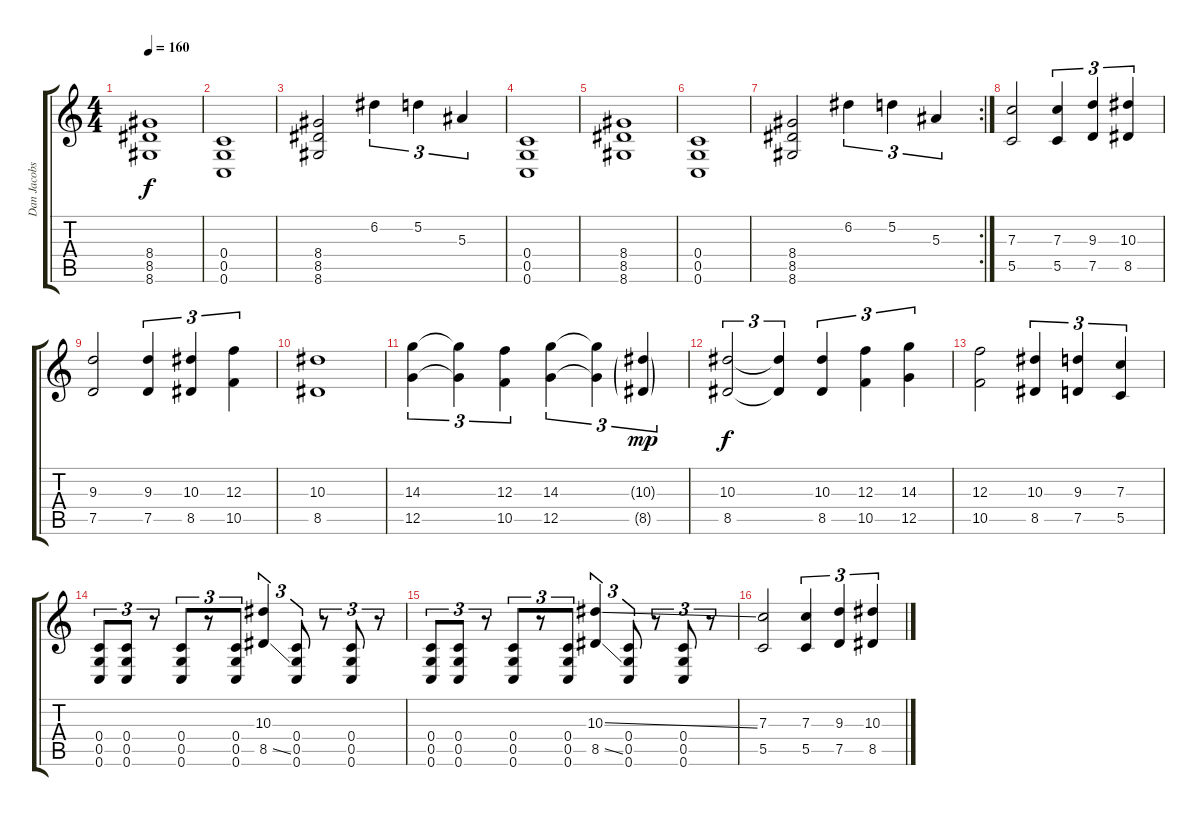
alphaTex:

\track ("Dan Jacobs" "Dan Jacobs") {instrument overdrivenguitar}
\staff {score tabs}
\tuning (D4 A3 F3 C3 G2 C2) {hide}
\ts (4 4)
\tempo 160
\clef g2
\ks c
(8.4 8.5 8.6).1{dy f} |
(0.4 0.5 0.6).1 |
(8.4 8.5 8.6).2 6.2.4{tu (3 2)} 5.2.4{tu (3 2)} 5.3.4{tu (3 2)} |
(0.4 0.5 0.6).1 |
(8.4 8.5 8.6).1 |
(0.4 0.5 0.6).1 |
\rc 2
(8.4 8.5 8.6).2 6.2.4{tu (3 2)} 5.2.4{tu (3 2)} 5.3.4{tu (3 2)} |
(7.3 5.5).2 (7.3 5.5).4{tu (3 2)} (9.3 7.5).4{tu (3 2)} (10.3 8.5).4{tu (3 2)} |
(9.3 7.5).2 (9.3 7.5).4{tu (3 2)} (10.3 8.5).4{tu (3 2)} (12.3 10.5).4{tu (3 2)} |
(10.3 8.5).1 |
(14.3 12.5).4{tu (3 2)} (14.3{t} 12.5{t}).4{tu (3 2)} (12.3 10.5).4{tu (3 2)} (14.3 12.5).4{tu (3 2)} (14.3{t} 12.5{t}).4{tu (3 2)} (10.3{g} 8.5{g}).4{tu (3 2) dy mp} |
(10.3 8.5).2{tu (3 2) dy f} (10.3{t} 8.5{t}).4{tu (3 2)} (10.3 8.5).4{tu (3 2)} (12.3 10.5).4{tu (3 2)} (14.3 12.5).4{tu (3 2)} |
(12.3 10.5).2 (10.3 8.5).4{tu (3 2)} (9.3 7.5).4{tu (3 2)} (7.3 5.5).4{tu (3 2)} |
(0.4 0.5 0.6).8{tu (3 2)} (0.4 0.5 0.6).8{tu (3 2)} r.8{tu (3 2)} (0.4 0.5 0.6).8{tu (3 2)} r.8{tu (3 2)} (0.4 0.5 0.6).8{tu (3 2)} (10.3 8.5{ss}).4{tu (3 2)} (0.4 0.5 0.6).8{tu (3 2)} r.8{tu (3 2)} (0.4 0.5 0.6).8{tu (3 2)} r.8{tu (3 2)} |
(0.4 0.5 0.6).8{tu (3 2)} (0.4 0.5 0.6).8{tu (3 2)} r.8{tu (3 2)} (0.4 0.5 0.6).8{tu (3 2)} r.8{tu (3 2)} (0.4 0.5 0.6).8{tu (3 2)} (10.3{ss} 8.5{ss}).4{tu (3 2)} (0.4 0.5 0.6).8{tu (3 2)} r.8{tu (3 2)} (0.4 0.5 0.6).8{tu (3 2)} r.8{tu (3 2)} |
(7.3 5.5).2 (7.3 5.5).4{tu (3 2)} (9.3 7.5).4{tu (3 2)} (10.3 8.5).4{tu (3 2)}
